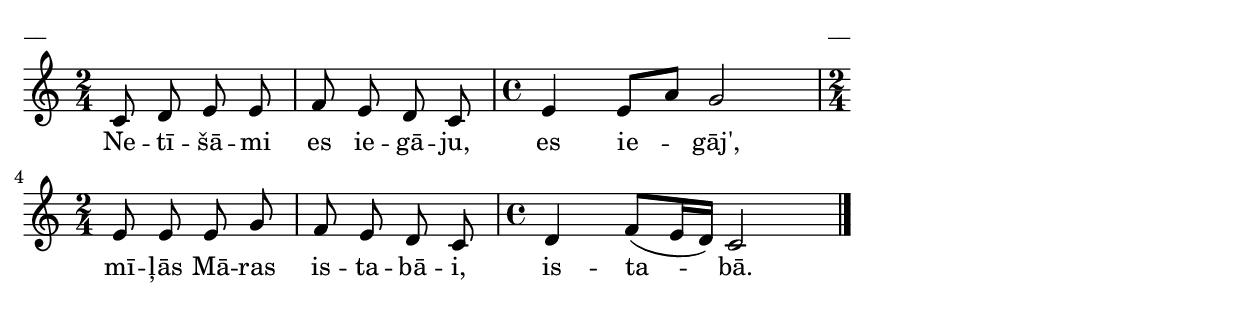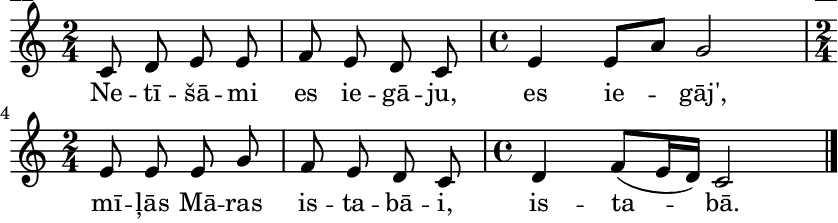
\version "2.13.18"
#(ly:set-option 'crop #t)
\paper {
line-width = 14\cm
left-margin = 0.4\cm
between-system-padding = 0.1\cm
between-system-space = 0.1\cm
}
% Budēļu grāmata, 25lpp.
\layout {
indent = #0
ragged-last = ##f
}


voiceA = \relative c' {
\clef "treble"
\key c
 \major
\time 2/4
c8 d e e |
f8 e d c8 |
\time 4/4
e4 e8[ a] g2 |
\time 2/4
e8 e e g |
f8 e d c |
\time 4/4
d4 f8[( e16 d]) c2 |
\bar"|."
}

lyricA = \lyricmode {

Ne -- tī -- šā -- mi es ie -- gā -- ju, es ie -- gāj', mī -- ļās Mā -- ras is -- ta -- bā -- i, is -- ta -- bā.
}

fullScore = <<
%\new ChordNames { \chordsA }
\new Staff {
<<
\new Voice = "voiceA" { \oneVoice \autoBeamOff \voiceA }
\new Lyrics \lyricsto "voiceA"  \lyricA
%\new Voice = "voiceB" { \voiceTwo \autoBeamOff \voiceB }
>>
}
>>



\score {
\fullScore
\header { piece = "__" opus = "__" }
}
\markup { \with-color #(x11-color 'white) \sans \smaller "__" }
\score {
\unfoldRepeats
\fullScore
\midi {
\context { \Staff \remove "Staff_performer" }
\context { \Voice \consists "Staff_performer" }
}
}


